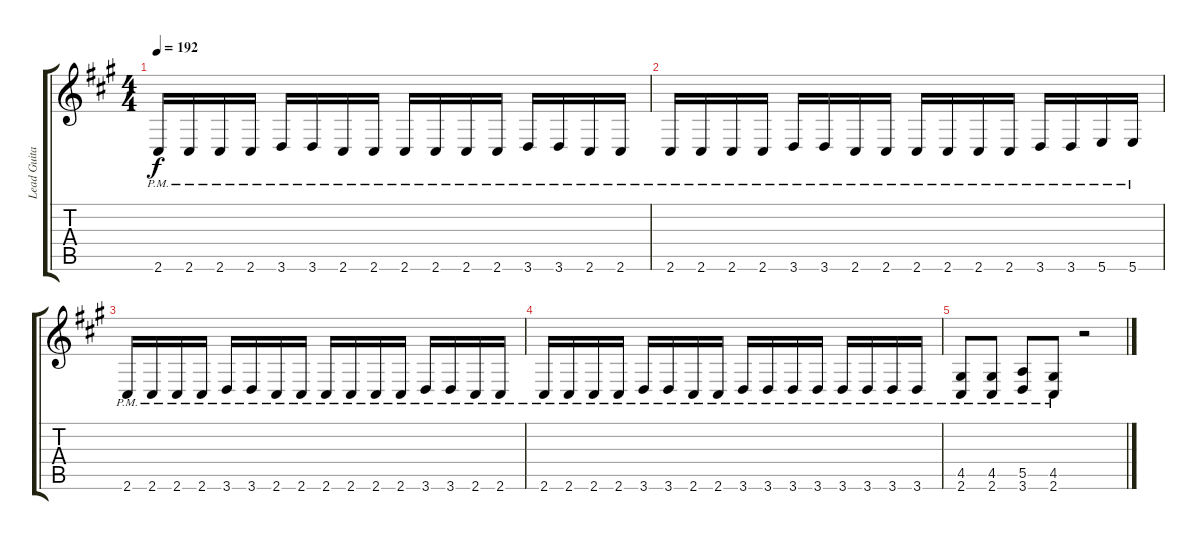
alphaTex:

\track ("Lead Guitar" "Lead Guita") {instrument distortionguitar}
\staff {score tabs}
\tuning (B3 Gb3 D3 A2 E2 B1) {hide}
\ts (4 4)
\tempo 192
\clef g2
\ks f#minor
2.6{pm}.16{dy f} 2.6{pm}.16 2.6{pm}.16 2.6{pm}.16 3.6{pm}.16 3.6{pm}.16 2.6{pm}.16 2.6{pm}.16 2.6{pm}.16 2.6{pm}.16 2.6{pm}.16 2.6{pm}.16 3.6{pm}.16 3.6{pm}.16 2.6{pm}.16 2.6{pm}.16 |
2.6{pm}.16 2.6{pm}.16 2.6{pm}.16 2.6{pm}.16 3.6{pm}.16 3.6{pm}.16 2.6{pm}.16 2.6{pm}.16 2.6{pm}.16 2.6{pm}.16 2.6{pm}.16 2.6{pm}.16 3.6{pm}.16 3.6{pm}.16 5.6{pm}.16 5.6{pm}.16 |
2.6{pm}.16 2.6{pm}.16 2.6{pm}.16 2.6{pm}.16 3.6{pm}.16 3.6{pm}.16 2.6{pm}.16 2.6{pm}.16 2.6{pm}.16 2.6{pm}.16 2.6{pm}.16 2.6{pm}.16 3.6{pm}.16 3.6{pm}.16 2.6{pm}.16 2.6{pm}.16 |
2.6{pm}.16 2.6{pm}.16 2.6{pm}.16 2.6{pm}.16 3.6{pm}.16 3.6{pm}.16 2.6{pm}.16 2.6{pm}.16 3.6{pm}.16 3.6{pm}.16 3.6{pm}.16 3.6{pm}.16 3.6{pm}.16 3.6{pm}.16 3.6{pm}.16 3.6{pm}.16 |
(4.5{pm} 2.6{pm}).8 (4.5{pm} 2.6{pm}).8 (5.5{pm} 3.6{pm}).8 (4.5{pm} 2.6{pm}).8 r.2
